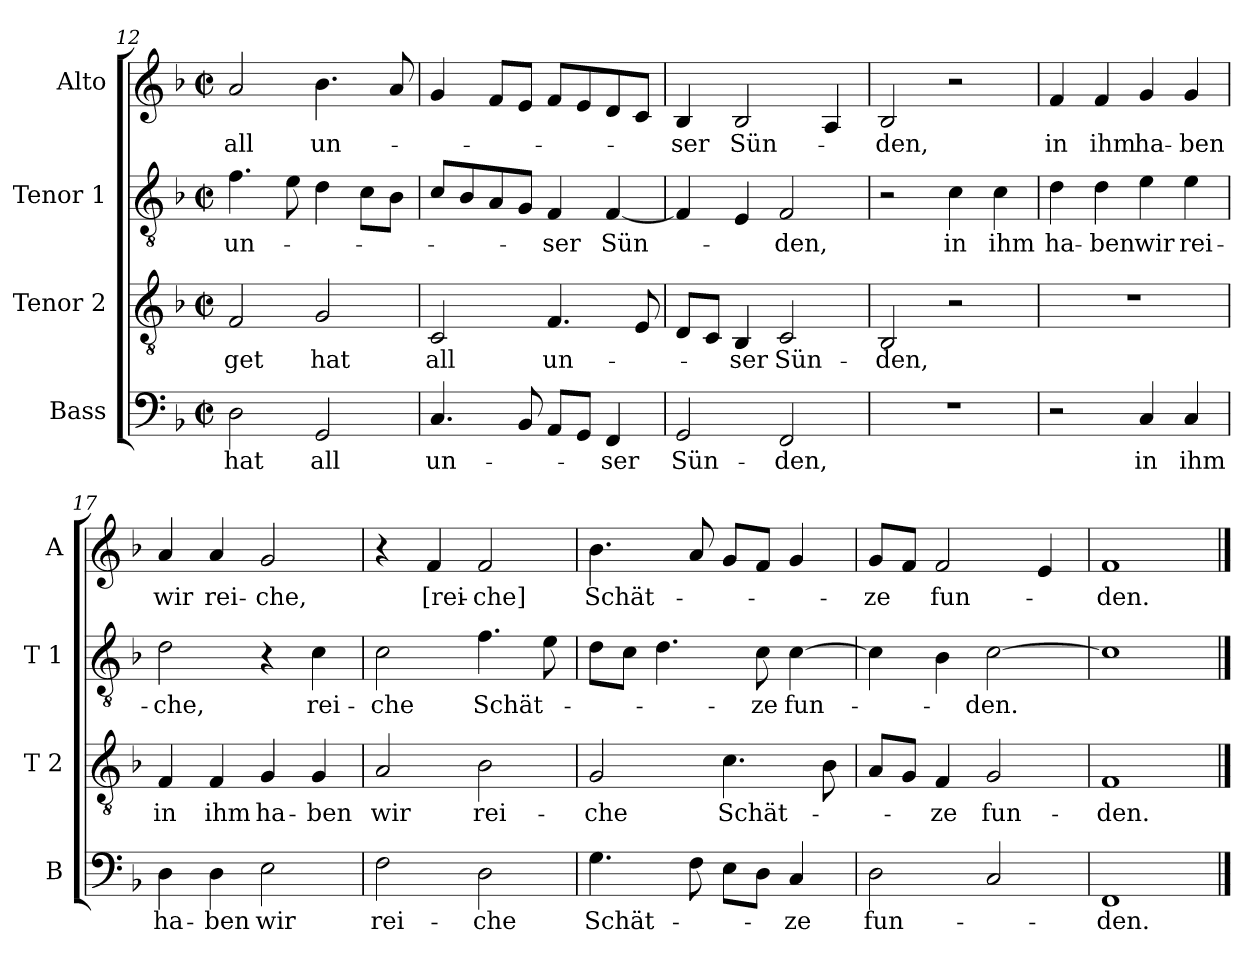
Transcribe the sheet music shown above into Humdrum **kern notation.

**kern	**text	**kern	**text	**kern	**text	**kern	**text
*part4	*part4	*part3	*part3	*part2	*part2	*part1	*part1
*staff4	*staff4	*staff3	*staff3	*staff2	*staff2	*staff1	*staff1
*I"Bass	*	*I"Tenor 2	*	*I"Tenor 1	*	*I"Alto	*
*I'B	*	*I'T 2	*	*I'T 1	*	*I'A	*
*clefF4	*	*clefGv2	*	*clefGv2	*	*clefG2	*
*k[b-]	*	*k[b-]	*	*k[b-]	*	*k[b-]	*
*F:	*	*F:	*	*F:	*	*F:	*
*M2/2	*	*M2/2	*	*M2/2	*	*M2/2	*
*met(c|)	*	*met(c|)	*	*met(c|)	*	*met(c|)	*
=12	=12	=12	=12	=12	=12	=12	=12
!	!LO:LY:b	!	!LO:LY:b	!	!LO:LY:b	!	!LO:LY:b
2D\	hat	2F/	-get	4.f\	un-	2a/	all
.	.	.	.	8e\	.	.	.
!	!LO:LY:b	!	!LO:LY:b	!	!	!	!LO:LY:b
2GG/	all	2G/	hat	4d\	.	4.b-\	un-
.	.	.	.	8c\L	.	.	.
.	.	.	.	8B-\J	.	8a/	.
=13	=13	=13	=13	=13	=13	=13	=13
!	!LO:LY:b	!	!LO:LY:b	!	!	!	!
4.C/	un-	2C/	all	8c/L	.	4g/	.
.	.	.	.	8B-/	.	.	.
.	.	.	.	8A/	.	8f/L	.
8BB-/	.	.	.	8G/J	.	8e/J	.
!	!	!	!LO:LY:b	!	!LO:LY:b	!	!
8AA/L	.	4.F/	un-	4F/	-ser	8f/L	.
8GG/J	.	.	.	.	.	8e/	.
!	!LO:LY:b	!	!	!	!LO:LY:b	!	!
4FF/	-ser	.	.	[4F/	Sün-	8d/	.
.	.	8E/	.	.	.	8c/J	.
=14	=14	=14	=14	=14	=14	=14	=14
!	!LO:LY:b	!	!	!	!	!	!LO:LY:b
2GG/	Sün-	8D/L	.	4F/]	.	4B-/	-ser
.	.	8C/J	.	.	.	.	.
!	!	!	!LO:LY:b	!	!	!	!LO:LY:b
.	.	4BB-/	-ser	4E/	.	2B-/	Sün-
!	!LO:LY:b	!	!LO:LY:b	!	!LO:LY:b	!	!
2FF/	-den,	2C/	Sün-	2F/	-den,	.	.
.	.	.	.	.	.	4A/	.
=15	=15	=15	=15	=15	=15	=15	=15
!	!	!	!LO:LY:b	!	!	!	!LO:LY:b
1r	.	2BB-/	-den,	2r	.	2B-/	-den,
!	!	!	!	!	!LO:LY:b	!	!
.	.	2r	.	4c\	in	2r	.
!	!	!	!	!	!LO:LY:b	!	!
.	.	.	.	4c\	ihm	.	.
!!LO:LB:g=z
=16	=16	=16	=16	=16	=16	=16	=16
!	!	!	!	!	!LO:LY:b	!	!LO:LY:b
2r	.	1r	.	4d\	ha-	4f/	in
!	!	!	!	!	!LO:LY:b	!	!LO:LY:b
.	.	.	.	4d\	-ben	4f/	ihm
!	!LO:LY:b	!	!	!	!LO:LY:b	!	!LO:LY:b
4C/	in	.	.	4e\	wir	4g/	ha-
!	!LO:LY:b	!	!	!	!LO:LY:b	!	!LO:LY:b
4C/	ihm	.	.	4e\	rei-	4g/	-ben
=17	=17	=17	=17	=17	=17	=17	=17
!	!LO:LY:b	!	!LO:LY:b	!	!LO:LY:b	!	!LO:LY:b
4D\	ha-	4F/	in	2d\	-che,	4a/	wir
!	!LO:LY:b	!	!LO:LY:b	!	!	!	!LO:LY:b
4D\	-ben	4F/	ihm	.	.	4a/	rei-
!	!LO:LY:b	!	!LO:LY:b	!	!	!	!LO:LY:b
2E\	wir	4G/	ha-	4r	.	2g/	-che,
!	!	!	!LO:LY:b	!	!LO:LY:b	!	!
.	.	4G/	-ben	4c\	rei-	.	.
=18	=18	=18	=18	=18	=18	=18	=18
!	!LO:LY:b	!	!LO:LY:b	!	!LO:LY:b	!	!
2F\	rei-	2A/	wir	2c\	-che	4r	.
!	!	!	!	!	!	!	!LO:LY:b
.	.	.	.	.	.	4f/	[rei-
!	!LO:LY:b	!	!LO:LY:b	!	!LO:LY:b	!	!LO:LY:b
2D\	-che	2B-\	rei-	4.f\	Schät-	2f/	-che]
.	.	.	.	8e\	.	.	.
=19	=19	=19	=19	=19	=19	=19	=19
!	!LO:LY:b	!	!LO:LY:b	!	!	!	!LO:LY:b
4.G\	Schät-	2G/	-che	8d\L	.	4.b-\	Schät-
.	.	.	.	8c\J	.	.	.
.	.	.	.	4.d\	.	.	.
8F\	.	.	.	.	.	8a/	.
!	!	!	!LO:LY:b	!	!	!	!
8E\L	.	4.c\	Schät-	.	.	8g/L	.
!	!	!	!	!	!LO:LY:b	!	!
8D\J	.	.	.	8c\	-ze	8f/J	.
!	!LO:LY:b	!	!	!	!LO:LY:b	!	!
4C/	-ze	.	.	[4c\	fun-	4g/	.
.	.	8B-\	.	.	.	.	.
=20	=20	=20	=20	=20	=20	=20	=20
!	!LO:LY:b	!	!	!	!	!	!LO:LY:b
2D\	fun-	8A/L	.	4c\]	.	8g/L	-ze
.	.	8G/J	.	.	.	8f/J	.
!	!	!	!LO:LY:b	!	!	!	!LO:LY:b
.	.	4F/	-ze	4B-\	.	2f/	fun-
!	!	!	!LO:LY:b	!	!LO:LY:b	!	!
2C/	.	2G/	fun-	[2c\	-den.	.	.
.	.	.	.	.	.	4e/	.
=21	=21	=21	=21	=21	=21	=21	=21
!	!LO:LY:b	!	!LO:LY:b	!	!	!	!LO:LY:b
1FF	-den.	1F	-den.	1c]	.	1f	-den.
==	==	==	==	==	==	==	==
*-	*-	*-	*-	*-	*-	*-	*-
